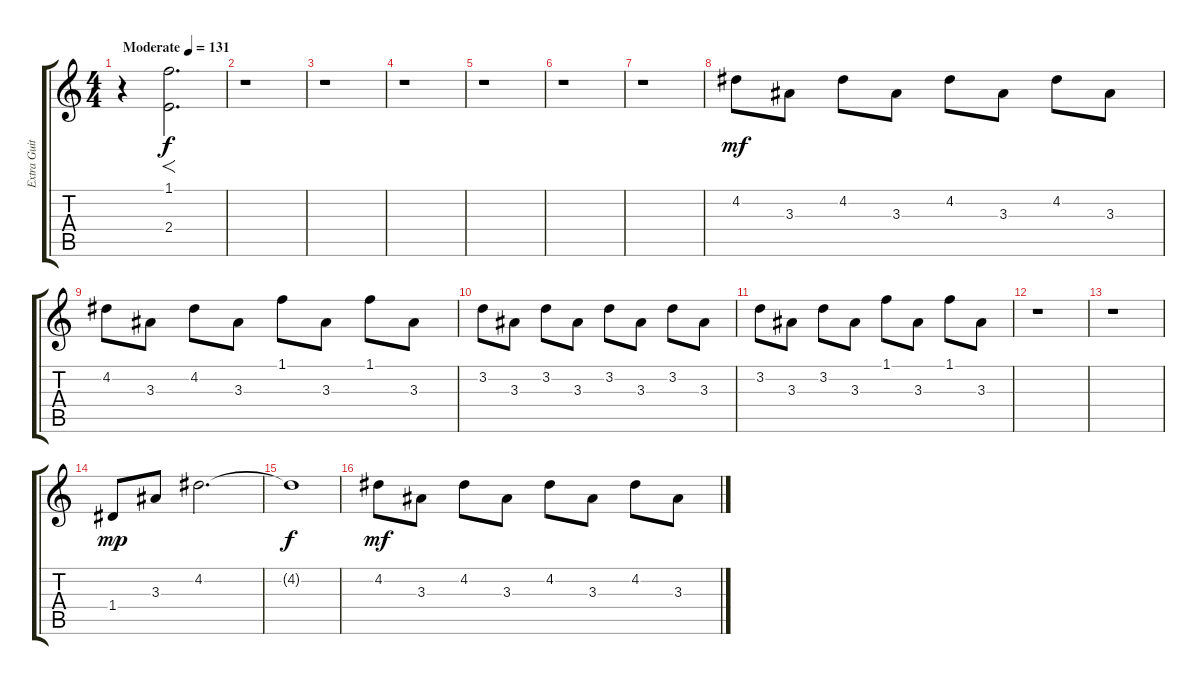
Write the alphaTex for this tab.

\track ("Extra Guitar - Backup / Effects" "Extra Guit") {instrument electricguitarclean}
\staff {score tabs}
\tuning (E4 B3 G3 D3 A2 E2) {hide}
\ts (4 4)
\tempo (131 "Moderate")
\clef g2
\ks c
r.4{dy f instrument electricguitarclean} (1.1 2.4).2{f d volume 6 instrument reversecymbal} |
r.1 |
r.1 |
r.1 |
r.1 |
r.1 |
r.1 |
4.2.8{dy mf volume 10 balance 1 instrument distortionguitar} 3.3.8 4.2.8 3.3.8 4.2.8 3.3.8 4.2.8 3.3.8 |
4.2.8 3.3.8 4.2.8 3.3.8 1.1.8 3.3.8 1.1.8 3.3.8 |
3.2.8 3.3.8 3.2.8 3.3.8 3.2.8 3.3.8 3.2.8 3.3.8 |
3.2.8 3.3.8 3.2.8 3.3.8 1.1.8 3.3.8 1.1.8 3.3.8 |
r.1 |
r.1 |
1.4.8{dy mp instrument distortionguitar} 3.3.8 4.2.2{d} |
4.2{t}.1{dy f} |
4.2.8{dy mf balance 1 instrument distortionguitar} 3.3.8 4.2.8 3.3.8 4.2.8 3.3.8 4.2.8 3.3.8
